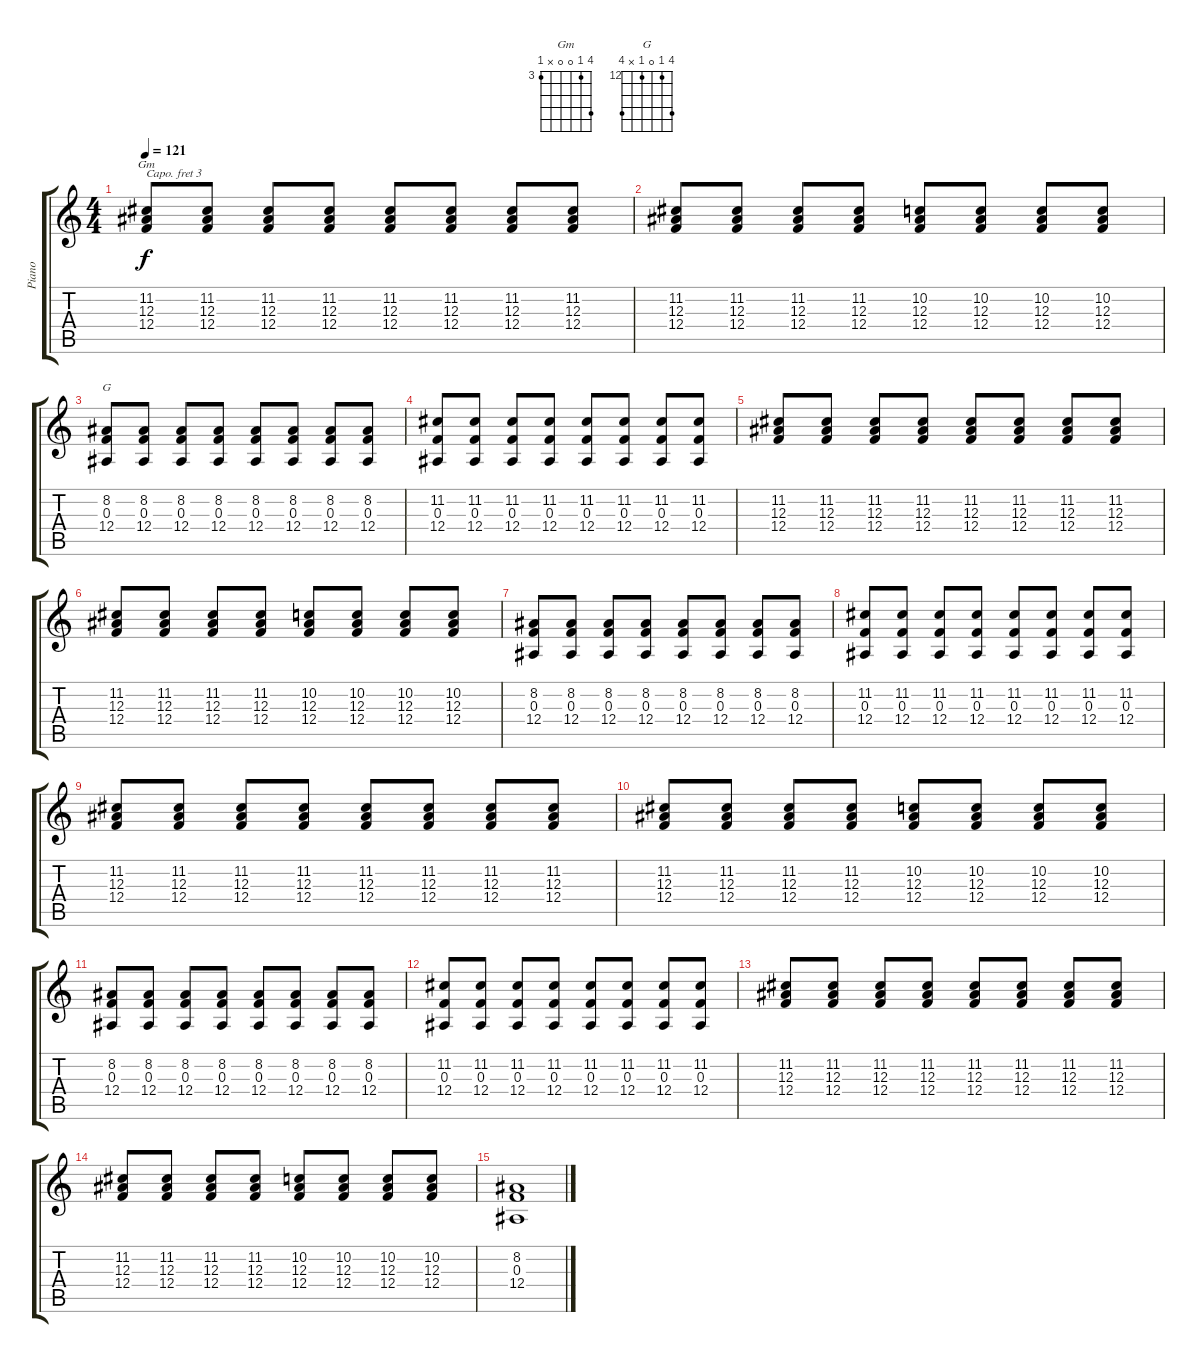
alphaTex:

\track ("Piano" "Piano") {instrument acousticgrandpiano}
\staff {score tabs}
\capo 3
\tuning (E4 B3 G3 D3 A2 E2) {hide}
\chord ("Gm" 6 3 0 0 x 3) {firstfret 3}
\chord ("G" 15 12 0 12 x 15) {firstfret 12}
\ts (4 4)
\tempo 121
\clef g2
\ks c
(11.2 12.3 12.4).8{ch "Gm" dy f} (11.2 12.3 12.4).8 (11.2 12.3 12.4).8 (11.2 12.3 12.4).8 (11.2 12.3 12.4).8 (11.2 12.3 12.4).8 (11.2 12.3 12.4).8 (11.2 12.3 12.4).8 |
(11.2 12.3 12.4).8 (11.2 12.3 12.4).8 (11.2 12.3 12.4).8 (11.2 12.3 12.4).8 (10.2 12.3 12.4).8 (10.2 12.3 12.4).8 (10.2 12.3 12.4).8 (10.2 12.3 12.4).8 |
(8.2 0.3 12.4).8{ch "G"} (8.2 0.3 12.4).8 (8.2 0.3 12.4).8 (8.2 0.3 12.4).8 (8.2 0.3 12.4).8 (8.2 0.3 12.4).8 (8.2 0.3 12.4).8 (8.2 0.3 12.4).8 |
(11.2 0.3 12.4).8 (11.2 0.3 12.4).8 (11.2 0.3 12.4).8 (11.2 0.3 12.4).8 (11.2 0.3 12.4).8 (11.2 0.3 12.4).8 (11.2 0.3 12.4).8 (11.2 0.3 12.4).8 |
(11.2 12.3 12.4).8 (11.2 12.3 12.4).8 (11.2 12.3 12.4).8 (11.2 12.3 12.4).8 (11.2 12.3 12.4).8 (11.2 12.3 12.4).8 (11.2 12.3 12.4).8 (11.2 12.3 12.4).8 |
(11.2 12.3 12.4).8 (11.2 12.3 12.4).8 (11.2 12.3 12.4).8 (11.2 12.3 12.4).8 (10.2 12.3 12.4).8 (10.2 12.3 12.4).8 (10.2 12.3 12.4).8 (10.2 12.3 12.4).8 |
(8.2 0.3 12.4).8 (8.2 0.3 12.4).8 (8.2 0.3 12.4).8 (8.2 0.3 12.4).8 (8.2 0.3 12.4).8 (8.2 0.3 12.4).8 (8.2 0.3 12.4).8 (8.2 0.3 12.4).8 |
(11.2 0.3 12.4).8 (11.2 0.3 12.4).8 (11.2 0.3 12.4).8 (11.2 0.3 12.4).8 (11.2 0.3 12.4).8 (11.2 0.3 12.4).8 (11.2 0.3 12.4).8 (11.2 0.3 12.4).8 |
(11.2 12.3 12.4).8 (11.2 12.3 12.4).8 (11.2 12.3 12.4).8 (11.2 12.3 12.4).8 (11.2 12.3 12.4).8 (11.2 12.3 12.4).8 (11.2 12.3 12.4).8 (11.2 12.3 12.4).8 |
(11.2 12.3 12.4).8 (11.2 12.3 12.4).8 (11.2 12.3 12.4).8 (11.2 12.3 12.4).8 (10.2 12.3 12.4).8 (10.2 12.3 12.4).8 (10.2 12.3 12.4).8 (10.2 12.3 12.4).8 |
(8.2 0.3 12.4).8 (8.2 0.3 12.4).8 (8.2 0.3 12.4).8 (8.2 0.3 12.4).8 (8.2 0.3 12.4).8 (8.2 0.3 12.4).8 (8.2 0.3 12.4).8 (8.2 0.3 12.4).8 |
(11.2 0.3 12.4).8 (11.2 0.3 12.4).8 (11.2 0.3 12.4).8 (11.2 0.3 12.4).8 (11.2 0.3 12.4).8 (11.2 0.3 12.4).8 (11.2 0.3 12.4).8 (11.2 0.3 12.4).8 |
(11.2 12.3 12.4).8 (11.2 12.3 12.4).8 (11.2 12.3 12.4).8 (11.2 12.3 12.4).8 (11.2 12.3 12.4).8 (11.2 12.3 12.4).8 (11.2 12.3 12.4).8 (11.2 12.3 12.4).8 |
(11.2 12.3 12.4).8 (11.2 12.3 12.4).8 (11.2 12.3 12.4).8 (11.2 12.3 12.4).8 (10.2 12.3 12.4).8 (10.2 12.3 12.4).8 (10.2 12.3 12.4).8 (10.2 12.3 12.4).8 |
(8.2 0.3 12.4).1
